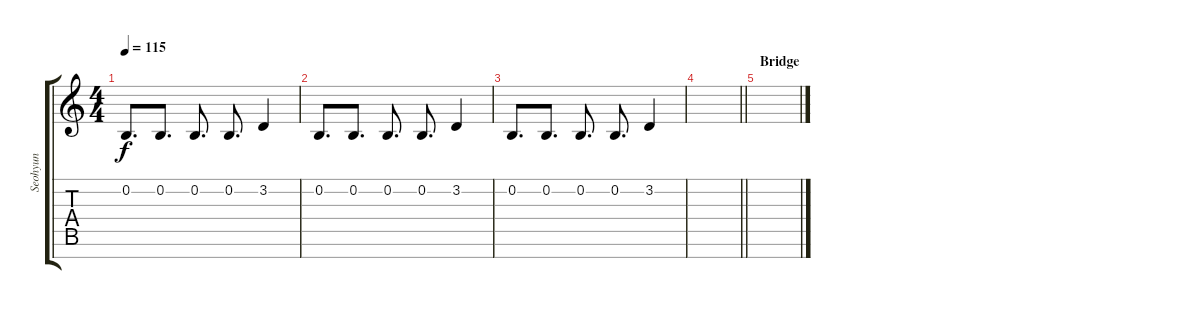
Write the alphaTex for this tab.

\track ("Seohyun" "Seohyun") {instrument piccolo}
\staff {score tabs}
\tuning (E4 B3 G3 D3 A2 E2 B1) {hide}
\ts (4 4)
\tempo 115
\clef g2
\ks c
0.2.8{d dy f volume 9} 0.2.8{d} 0.2.8{d} 0.2.8{d} 3.2.4 |
0.2.8{d} 0.2.8{d} 0.2.8{d} 0.2.8{d} 3.2.4 |
0.2.8{d} 0.2.8{d} 0.2.8{d} 0.2.8{d} 3.2.4 |
\barLineRight lightlight
|
\section ("" "Bridge")
